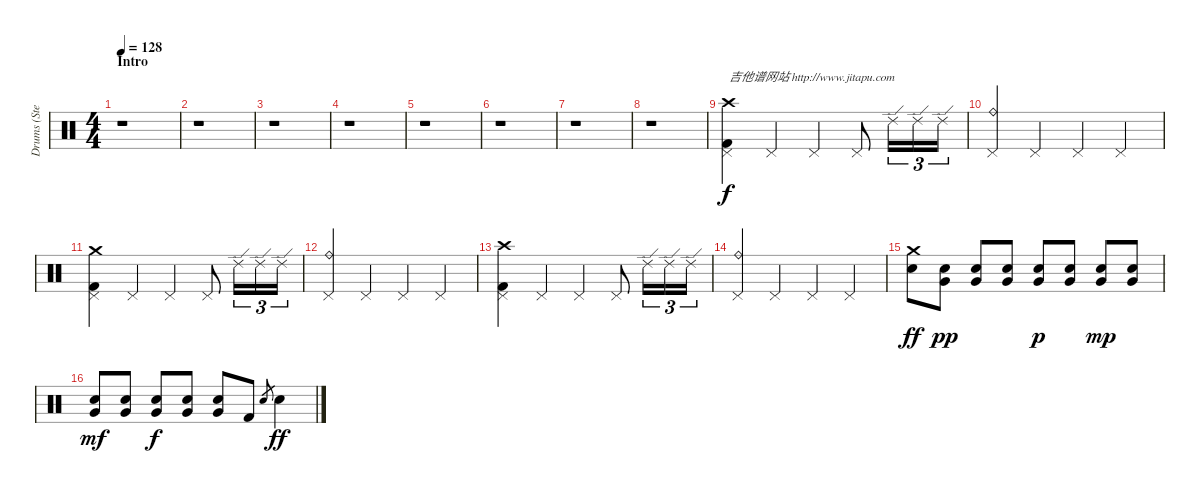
\track ("Drums (Steven)" "Drums (Ste") {instrument percussion}
\staff {score}
\articulation defaults
\ts (4 4)
\section ("" "Intro")
\tempo 128
\clef neutral
\ks c
r.1{dy f} |
r.1 |
r.1 |
r.1 |
r.1 |
r.1 |
r.1 |
r.1 |
("Crash high (hit)" "Pedal Hi-Hat (hit)" "Kick (hit) 2").4{txt "吉他谱网站 http://www.jitapu.com"} "Pedal Hi-Hat (hit)".4 "Pedal Hi-Hat (hit)".4 "Pedal Hi-Hat (hit)".8 "Ride (edge) 2".16{tu (3 2)} "Ride (edge) 2".16{tu (3 2)} "Ride (edge) 2".16{tu (3 2)} |
("Ride (bell)" "Pedal Hi-Hat (hit)").4 "Pedal Hi-Hat (hit)".4 "Pedal Hi-Hat (hit)".4 "Pedal Hi-Hat (hit)".4 |
("Crash medium (hit)" "Pedal Hi-Hat (hit)" "Kick (hit) 2").4 "Pedal Hi-Hat (hit)".4 "Pedal Hi-Hat (hit)".4 "Pedal Hi-Hat (hit)".8 "Ride (edge) 2".16{tu (3 2)} "Ride (edge) 2".16{tu (3 2)} "Ride (edge) 2".16{tu (3 2)} |
("Ride (bell)" "Pedal Hi-Hat (hit)").4 "Pedal Hi-Hat (hit)".4 "Pedal Hi-Hat (hit)".4 "Pedal Hi-Hat (hit)".4 |
("Crash high (hit)" "Pedal Hi-Hat (hit)" "Kick (hit) 2").4 "Pedal Hi-Hat (hit)".4 "Pedal Hi-Hat (hit)".4 "Pedal Hi-Hat (hit)".8 "Ride (edge) 2".16{tu (3 2)} "Ride (edge) 2".16{tu (3 2)} "Ride (edge) 2".16{tu (3 2)} |
("Ride (bell)" "Pedal Hi-Hat (hit)").4 "Pedal Hi-Hat (hit)".4 "Pedal Hi-Hat (hit)".4 "Pedal Hi-Hat (hit)".4 |
("Crash medium (hit)" "Snare (hit) 2").8{dy ff} ("Very Low Tom (hit)" "Snare (hit) 2").8{dy pp} ("Very Low Tom (hit)" "Snare (hit) 2").8 ("Very Low Tom (hit)" "Snare (hit) 2").8 ("Very Low Tom (hit)" "Snare (hit) 2").8{dy p} ("Very Low Tom (hit)" "Snare (hit) 2").8 ("Very Low Tom (hit)" "Snare (hit) 2").8{dy mp} ("Very Low Tom (hit)" "Snare (hit) 2").8 |
("Very Low Tom (hit)" "Snare (hit) 2").8{dy mf} ("Very Low Tom (hit)" "Snare (hit) 2").8 ("Very Low Tom (hit)" "Snare (hit) 2").8{dy f} ("Very Low Tom (hit)" "Snare (hit) 2").8 ("Very Low Tom (hit)" "Snare (hit) 2").8 "Kick (hit) 2".8 "Snare (hit) 2".8{gr} "Snare (hit) 2".4{dy ff}
